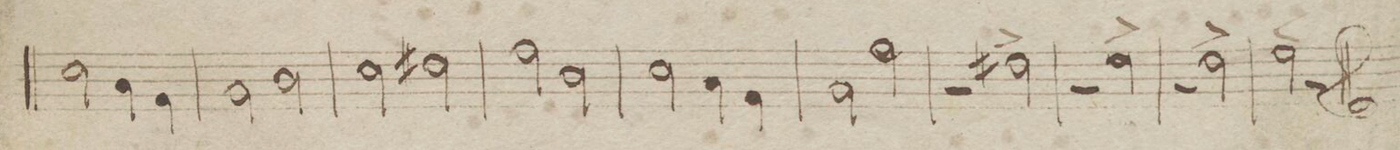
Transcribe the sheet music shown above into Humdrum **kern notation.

**kern	**dynam
*I"Clarinetto 2do. in B.	*
*clefG2	*
*k[b-]	*
*met(c)	*
*M2/2	*
2b-\	.
4g\	.
4e\	.
=87	=87
2f\	.
2a\	.
=88	=88
2b-\	.
2cc#X\	.
=89	=89
2ee\	.
2a\	.
=90	=90
2b-\	.
4g\	.
4e\	.
=91	=91
2f\	.
2ff\	.
=92	=92
2r	.
2cc#X^\	.
=93	=93
2r	.
2dd^\	.
=94	=94
2r	.
2cc^\	.
=95	=95
2dd\	<
2r	[
==	==
*-	*-
